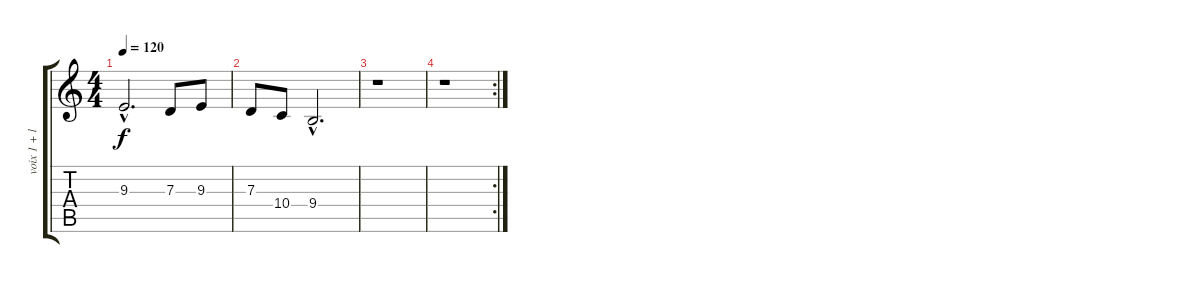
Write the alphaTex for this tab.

\track ("voix 1 + lyric" "voix 1 + l") {instrument frenchhorn}
\staff {score tabs}
\tuning (E4 B3 G3 D3 A2 E2) {hide}
\ts (4 4)
\tempo 120
\clef g2
\ks c
9.3{hac}.2{d dy f} 7.3.8 9.3.8 |
7.3.8 10.4.8 9.4{hac}.2{d} |
r.1 |
\rc 2
r.1
